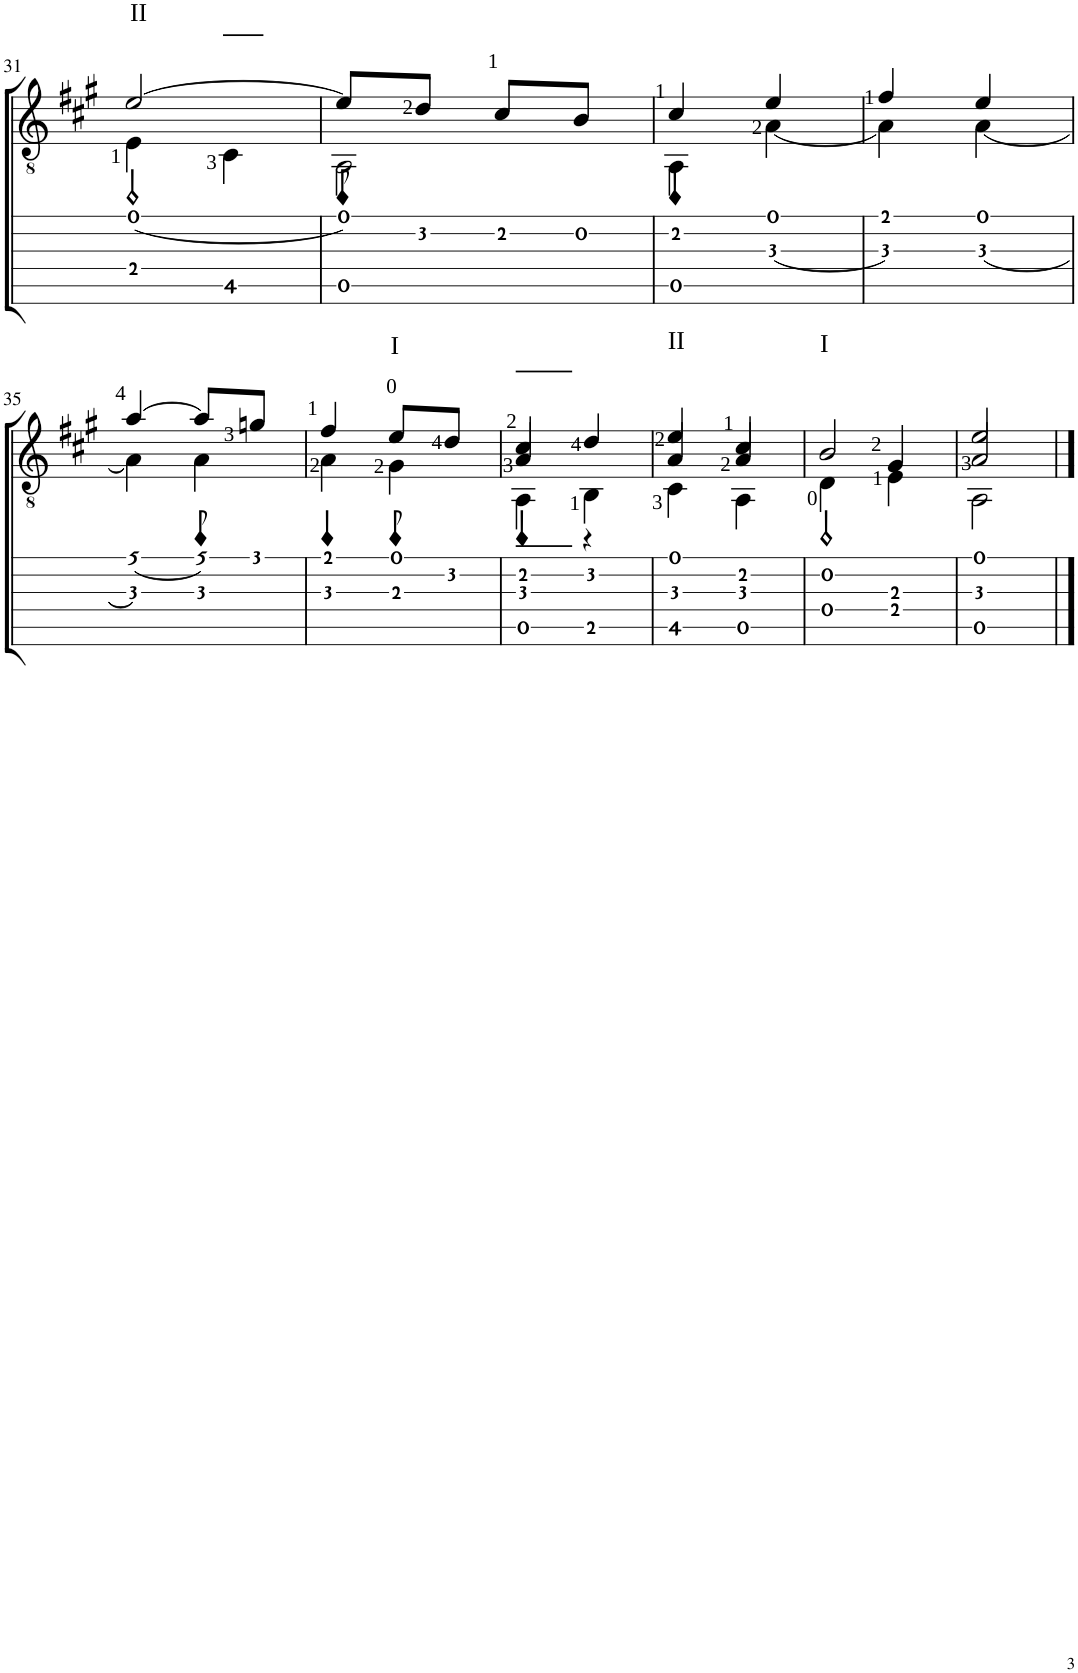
**kern	**kern
*part2	*part1
*staff2	*staff1
*I"Classical Guitar [Tablature]	*I"Guitar
!!LO:PB:g=z
*	*clefGv2
*k[f#c#g#]	*k[f#c#g#]
*M2/4	*M2/4
=31	=31
*^	*^
!	!	!LO:TX:a:t=II	!
[2e	4E	[2e/	4E\
.	4C#	.	4C#\
=32	=32	=32	=32
8eL]	2AA	8e/L]	2AA\
8dJ	.	8d/J	.
8c#L	.	8c#/L	.
8BJ	.	8B/J	.
=33	=33	=33	=33
4c#	4AA	4c#/	4AA\
4e	[4A	4e/	[4A\
=34	=34	=34	=34
4f#	4A]	4f#/	4A\]
4e	[4A	4e/	[4A\
!!LO:LB:g=z	!!
=35	=35	=35	=35
[4a	4A]	[4a/	4A\]
8aL]	4A	8a/L]	4A\
8gJ	.	8gn/J	.
=36	=36	=36	=36
4f#	4A	4f#/	4A\
!	!	!LO:TX:a:t=I	!
8eL	4G#	8e/L	4G#\
8dJ	.	8d/J	.
=37	=37	=37	=37
*	*^	*	*^
4c#	4AA	4A	4c#/	4AA\	4A/
4d	4BB	4r	4d/	4BB\	4r
=38	=38	=38	=38	=38	=38
!	!	!	!LO:TX:a:t=II	!	!
4e	4C#	4A	4e/	4C#\	4A/
4c#	4AA	4A	4c#/	4AA\	4A/
=39	=39	=39	=39	=39	=39
!	!	!	!LO:TX:a:t=I	!	!
2B	4D	4r	2B/	4D\	4ryy
.	4E	4G#	.	4E\	4G#/
=40	=40	=40	=40	=40	=40
2e	2AA	2A	2e/	2AA\	2A/
*v	*v	*v	*	*	*
*	*v	*v	*v
==	==
*-	*-
